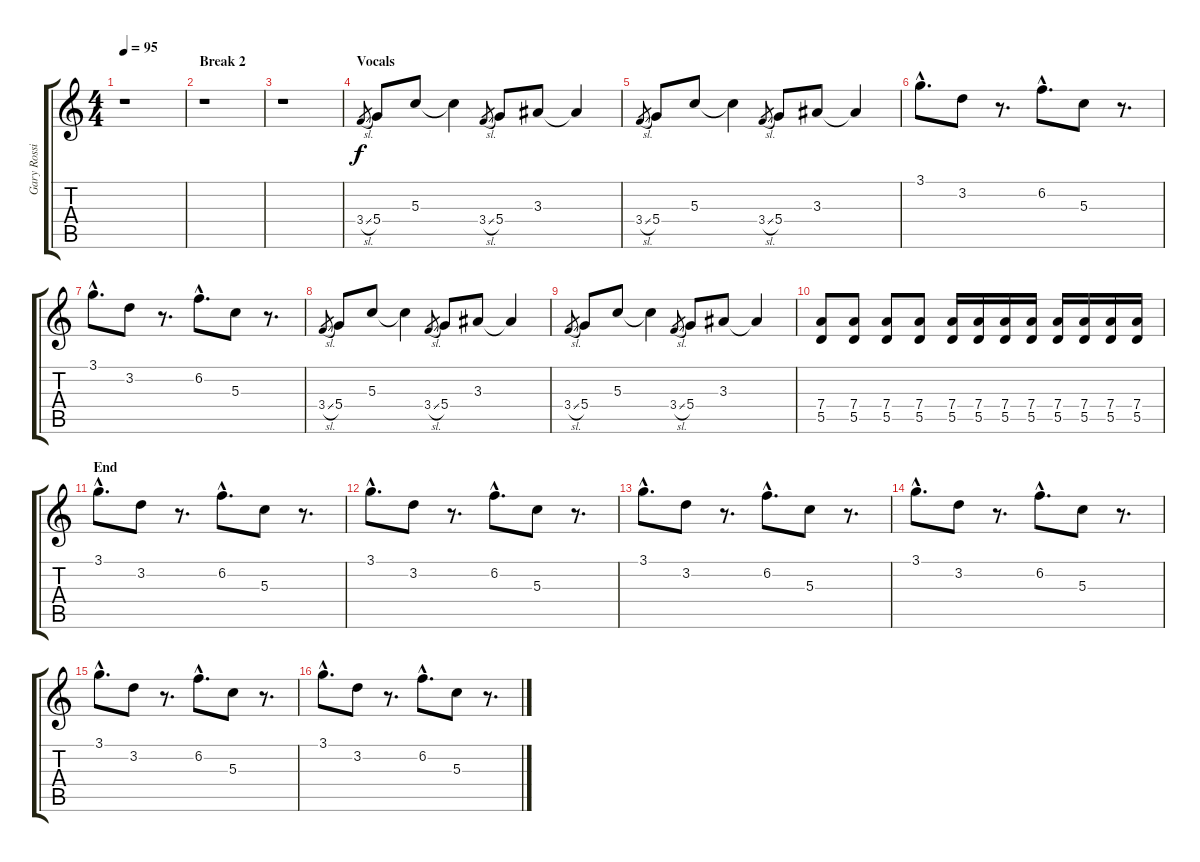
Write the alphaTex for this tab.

\track ("Gary Rossington - Acustic" "Gary Rossi") {instrument acousticguitarsteel}
\staff {score tabs}
\tuning (E4 B3 G3 D3 A2 E2) {hide}
\ts (4 4)
\tempo 95
\clef g2
\ks c
r.1{dy f} |
\section ("" "Break 2")
r.1 |
r.1 |
\section ("" "Vocals")
3.4{sl}.8{gr} 5.4.8 5.3.8 5.3{t}.4 3.4{sl}.8{gr} 5.4.8 3.3.8 3.3{t}.4 |
3.4{sl}.8{gr} 5.4.8 5.3.8 5.3{t}.4 3.4{sl}.8{gr} 5.4.8 3.3.8 3.3{t}.4 |
3.1{hac}.8{d} 3.2.8 r.8{d} 6.2{hac}.8{d} 5.3.8 r.8{d} |
3.1{hac}.8{d} 3.2.8 r.8{d} 6.2{hac}.8{d} 5.3.8 r.8{d} |
3.4{sl}.8{gr} 5.4.8 5.3.8 5.3{t}.4 3.4{sl}.8{gr} 5.4.8 3.3.8 3.3{t}.4 |
3.4{sl}.8{gr} 5.4.8 5.3.8 5.3{t}.4 3.4{sl}.8{gr} 5.4.8 3.3.8 3.3{t}.4 |
(7.4 5.5).8 (7.4 5.5).8 (7.4 5.5).8 (7.4 5.5).8 (7.4 5.5).16 (7.4 5.5).16 (7.4 5.5).16 (7.4 5.5).16 (7.4 5.5).16 (7.4 5.5).16 (7.4 5.5).16 (7.4 5.5).16 |
\section ("" "End")
3.1{hac}.8{d} 3.2.8 r.8{d} 6.2{hac}.8{d} 5.3.8 r.8{d} |
3.1{hac}.8{d} 3.2.8 r.8{d} 6.2{hac}.8{d} 5.3.8 r.8{d} |
3.1{hac}.8{d} 3.2.8 r.8{d} 6.2{hac}.8{d} 5.3.8 r.8{d} |
3.1{hac}.8{d} 3.2.8 r.8{d} 6.2{hac}.8{d} 5.3.8 r.8{d} |
3.1{hac}.8{d} 3.2.8 r.8{d} 6.2{hac}.8{d} 5.3.8 r.8{d} |
3.1{hac}.8{d} 3.2.8 r.8{d} 6.2{hac}.8{d} 5.3.8 r.8{d}
